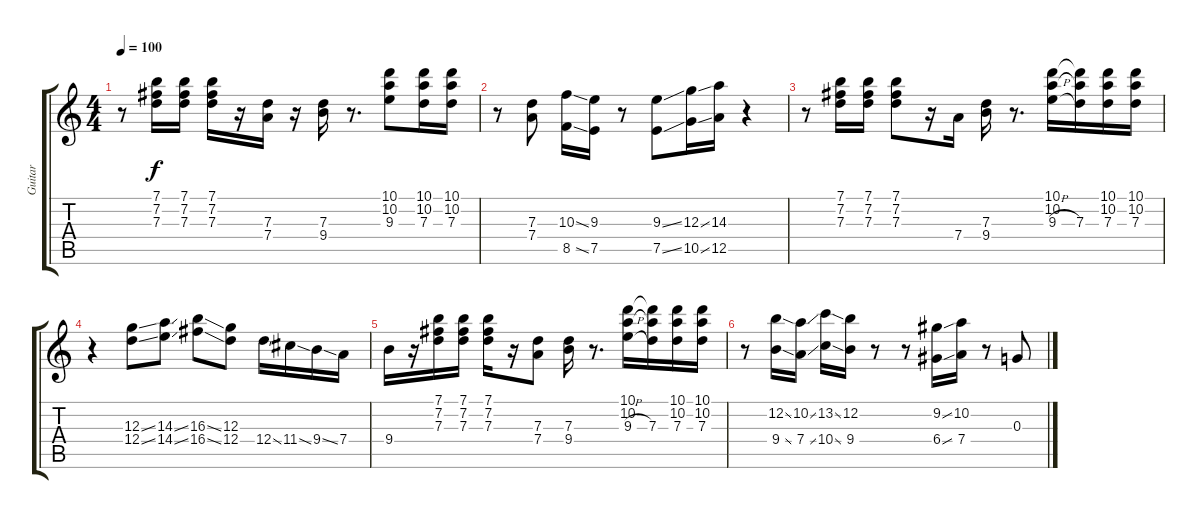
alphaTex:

\track ("Guitar" "Guitar") {instrument distortionguitar}
\staff {score tabs}
\tuning (E4 B3 G3 D3 A2 E2) {hide}
\ts (4 4)
\tempo 100
\clef g2
\ks c
r.8{dy f volume 7} (7.1 7.2 7.3).16 (7.1 7.2 7.3).16 (7.1 7.2 7.3).16 r.16 (7.3 7.4).16 r.16 (7.3 9.4).16 r.8{d} (10.1 10.2 9.3).8 (10.1 10.2 7.3).16 (10.1 10.2 7.3).16 |
r.8 (7.3 7.4).8 (10.3{ss} 8.5{ss}).16 (9.3 7.5).16 r.8 (9.3{ss} 7.5{ss}).8 (12.3{ss} 10.5{ss}).16 (14.3 12.5).16 r.4 |
r.8{volume 3} (7.1 7.2 7.3).16 (7.1 7.2 7.3).16 (7.1 7.2 7.3).8 r.16 7.4.16 (7.3 9.4).16 r.8{d} (10.1 10.2 9.3{h}).16 (10.1{t} 10.2{t} 7.3).16 (10.1 10.2 7.3).16 (10.1 10.2 7.3).16 |
r.4 (12.3{ss} 12.4{ss}).8 (14.3{ss} 14.4{ss}).8 (16.3{ss} 16.4{ss}).8 (12.3 12.4).8 12.4{ss}.16 11.4{ss}.16 9.4{ss}.16 7.4.16 |
9.4.16{volume 0} r.16 (7.1 7.2 7.3).16 (7.1 7.2 7.3).16 (7.1 7.2 7.3).16 r.16 (7.3 7.4).8 (7.3 9.4).16 r.8{d} (10.1 10.2 9.3{h}).16 (10.1{t} 10.2{t} 7.3).16 (10.1 10.2 7.3).16 (10.1 10.2 7.3).16 |
r.8 (12.2{ss} 9.4{ss}).16 (10.2{ss} 7.4{ss}).16 (13.2{ss} 10.4{ss}).16 (12.2 9.4).16 r.8 r.8 (9.2{ss} 6.4{ss}).16 (10.2 7.4).16 r.8 0.3.8
